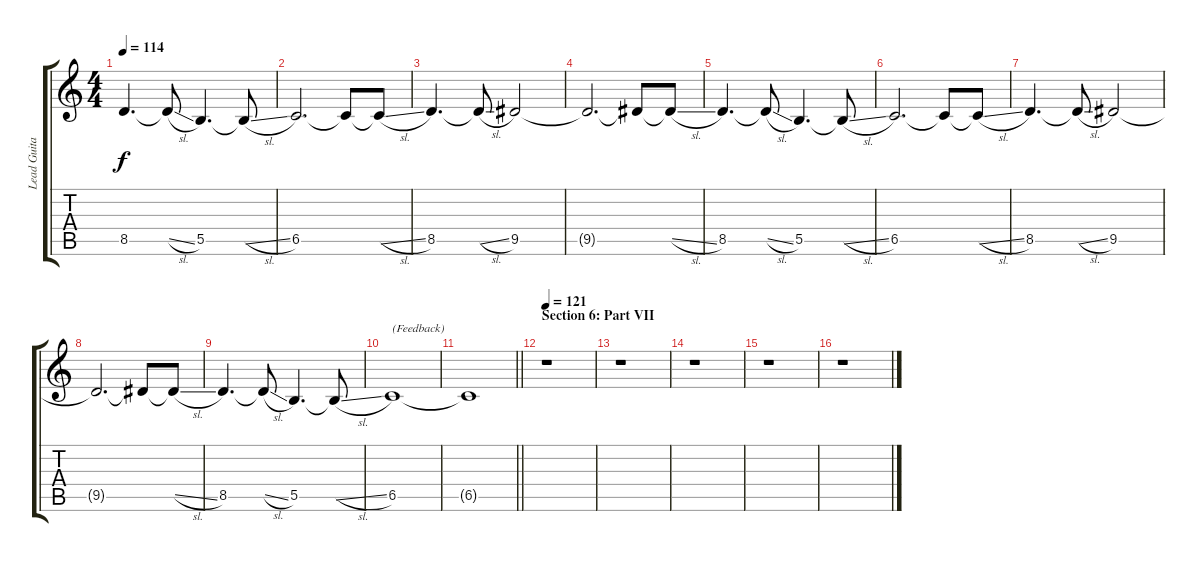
\track ("Lead Guitar 2 w/ Ebow" "Lead Guita") {instrument distortionguitar}
\staff {score tabs}
\tuning (Db4 Ab3 E3 B2 Gb2 Db2) {hide}
\ts (4 4)
\tempo 114
\clef g2
\ks c
8.5.4{d dy f} 8.5{sl t}.8 5.5.4{d} 5.5{sl t}.8 |
6.5.2{d} 6.5{t}.8 6.5{sl t}.8 |
8.5.4{d} 8.5{sl t}.8 9.5.2 |
9.5{t}.2{d} 9.5{t}.8 9.5{sl t}.8 |
8.5.4{d} 8.5{sl t}.8 5.5.4{d} 5.5{sl t}.8 |
6.5.2{d} 6.5{t}.8 6.5{sl t}.8 |
8.5.4{d} 8.5{sl t}.8 9.5.2 |
9.5{t}.2{d} 9.5{t}.8 9.5{sl t}.8 |
8.5.4{d} 8.5{sl t}.8 5.5.4{d} 5.5{sl t}.8 |
6.5.1{txt "(Feedback)"} |
\barLineRight lightlight
6.5{t}.1 |
\section ("" "Section 6: Part VII")
\tempo 121
r.1 |
r.1 |
r.1 |
r.1 |
r.1
